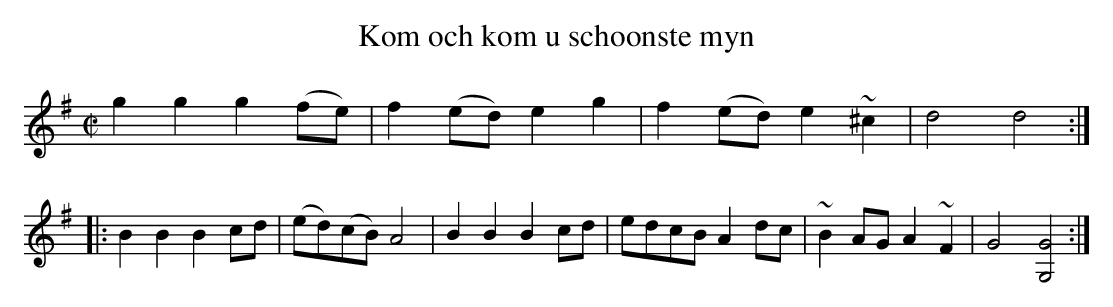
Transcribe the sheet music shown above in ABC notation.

X:1
T:Kom och kom u schoonste myn
M:C|
K:Gmaj
g2g2g2(fe)|f2(ed)e2g2|f2(ed)e2~^c2|d4d4:|
|:B2B2B2cd|(ed)(cB)A4|B2B2B2cd|edcBA2dc|~B2AGA2~F2|G4[G,4G4]:|
